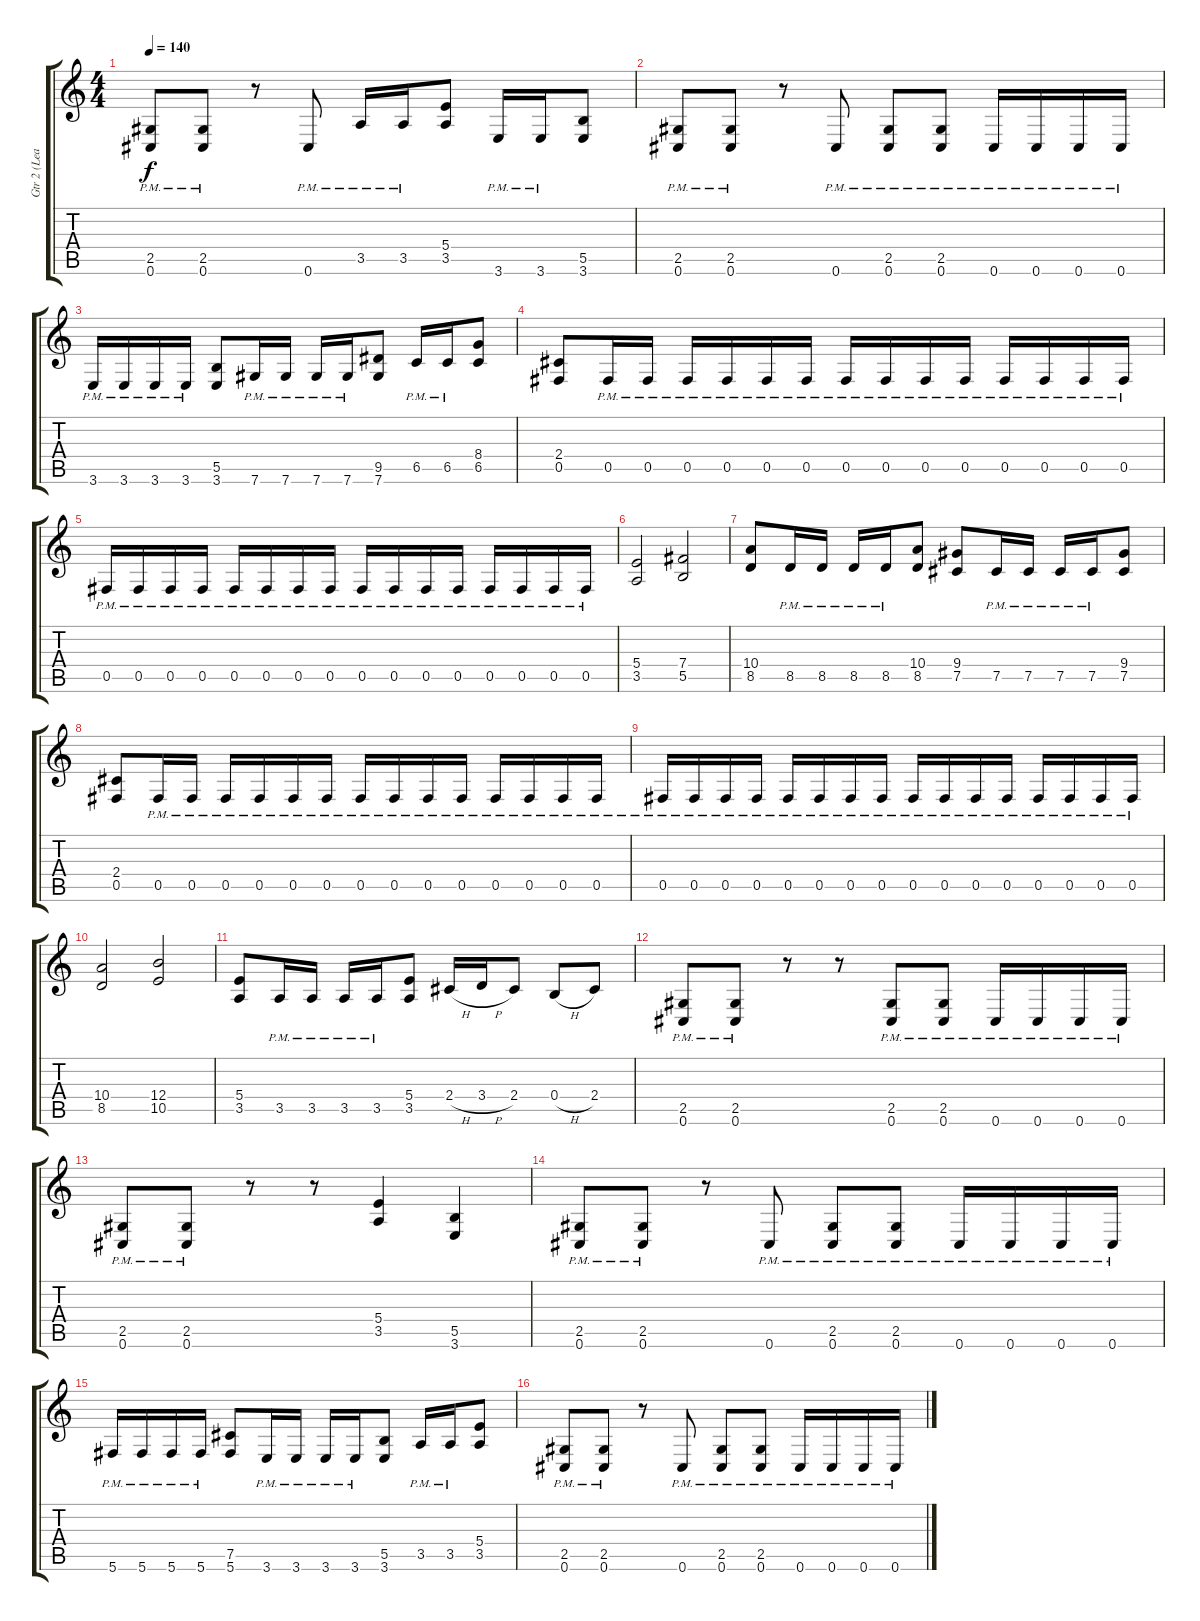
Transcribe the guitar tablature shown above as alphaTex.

\track ("Gtr 2 (Lead)" "Gtr 2 (Lea") {instrument distortionguitar}
\staff {score tabs}
\tuning (Db4 Ab3 E3 B2 Gb2 Db2) {hide}
\ts (4 4)
\tempo 140
\clef g2
\ks c
(2.5{pm} 0.6{pm}).8{dy f} (2.5{pm} 0.6{pm}).8 r.8 0.6{pm}.8 3.5{pm}.16 3.5{pm}.16 (5.4 3.5).8 3.6{pm}.16 3.6{pm}.16 (5.5 3.6).8 |
(2.5{pm} 0.6{pm}).8 (2.5{pm} 0.6{pm}).8 r.8 0.6{pm}.8 (2.5{pm} 0.6{pm}).8 (2.5{pm} 0.6{pm}).8 0.6{pm}.16 0.6{pm}.16 0.6{pm}.16 0.6{pm}.16 |
3.6{pm}.16 3.6{pm}.16 3.6{pm}.16 3.6{pm}.16 (5.5 3.6).8 7.6{pm}.16 7.6{pm}.16 7.6{pm}.16 7.6{pm}.16 (9.5 7.6).8 6.5{pm}.16 6.5{pm}.16 (8.4 6.5).8 |
(2.4 0.5).8 0.5{pm}.16 0.5{pm}.16 0.5{pm}.16 0.5{pm}.16 0.5{pm}.16 0.5{pm}.16 0.5{pm}.16 0.5{pm}.16 0.5{pm}.16 0.5{pm}.16 0.5{pm}.16 0.5{pm}.16 0.5{pm}.16 0.5{pm}.16 |
0.5{pm}.16 0.5{pm}.16 0.5{pm}.16 0.5{pm}.16 0.5{pm}.16 0.5{pm}.16 0.5{pm}.16 0.5{pm}.16 0.5{pm}.16 0.5{pm}.16 0.5{pm}.16 0.5{pm}.16 0.5{pm}.16 0.5{pm}.16 0.5{pm}.16 0.5{pm}.16 |
(5.4 3.5).2 (7.4 5.5).2 |
(10.4 8.5).8 8.5{pm}.16 8.5{pm}.16 8.5{pm}.16 8.5{pm}.16 (10.4 8.5).8 (9.4 7.5).8 7.5{pm}.16 7.5{pm}.16 7.5{pm}.16 7.5{pm}.16 (9.4 7.5).8 |
(2.4 0.5).8 0.5{pm}.16 0.5{pm}.16 0.5{pm}.16 0.5{pm}.16 0.5{pm}.16 0.5{pm}.16 0.5{pm}.16 0.5{pm}.16 0.5{pm}.16 0.5{pm}.16 0.5{pm}.16 0.5{pm}.16 0.5{pm}.16 0.5{pm}.16 |
0.5{pm}.16 0.5{pm}.16 0.5{pm}.16 0.5{pm}.16 0.5{pm}.16 0.5{pm}.16 0.5{pm}.16 0.5{pm}.16 0.5{pm}.16 0.5{pm}.16 0.5{pm}.16 0.5{pm}.16 0.5{pm}.16 0.5{pm}.16 0.5{pm}.16 0.5{pm}.16 |
(10.4 8.5).2 (12.4 10.5).2 |
(5.4 3.5).8 3.5{pm}.16 3.5{pm}.16 3.5{pm}.16 3.5{pm}.16 (5.4 3.5).8 2.4{h}.16 3.4{h}.16 2.4.8 0.4{h}.8 2.4.8 |
(2.5{pm} 0.6{pm}).8 (2.5{pm} 0.6{pm}).8 r.8 r.8 (2.5{pm} 0.6{pm}).8 (2.5{pm} 0.6{pm}).8 0.6{pm}.16 0.6{pm}.16 0.6{pm}.16 0.6{pm}.16 |
(2.5{pm} 0.6{pm}).8 (2.5{pm} 0.6{pm}).8 r.8 r.8 (5.4 3.5).4 (5.5 3.6).4 |
(2.5{pm} 0.6{pm}).8 (2.5{pm} 0.6{pm}).8 r.8 0.6{pm}.8 (2.5{pm} 0.6{pm}).8 (2.5{pm} 0.6{pm}).8 0.6{pm}.16 0.6{pm}.16 0.6{pm}.16 0.6{pm}.16 |
5.6{pm}.16 5.6{pm}.16 5.6{pm}.16 5.6{pm}.16 (7.5 5.6).8 3.6{pm}.16 3.6{pm}.16 3.6{pm}.16 3.6{pm}.16 (5.5 3.6).8 3.5{pm}.16 3.5{pm}.16 (5.4 3.5).8 |
(2.5{pm} 0.6{pm}).8 (2.5{pm} 0.6{pm}).8 r.8 0.6{pm}.8 (2.5{pm} 0.6{pm}).8 (2.5{pm} 0.6{pm}).8 0.6{pm}.16 0.6{pm}.16 0.6{pm}.16 0.6{pm}.16
